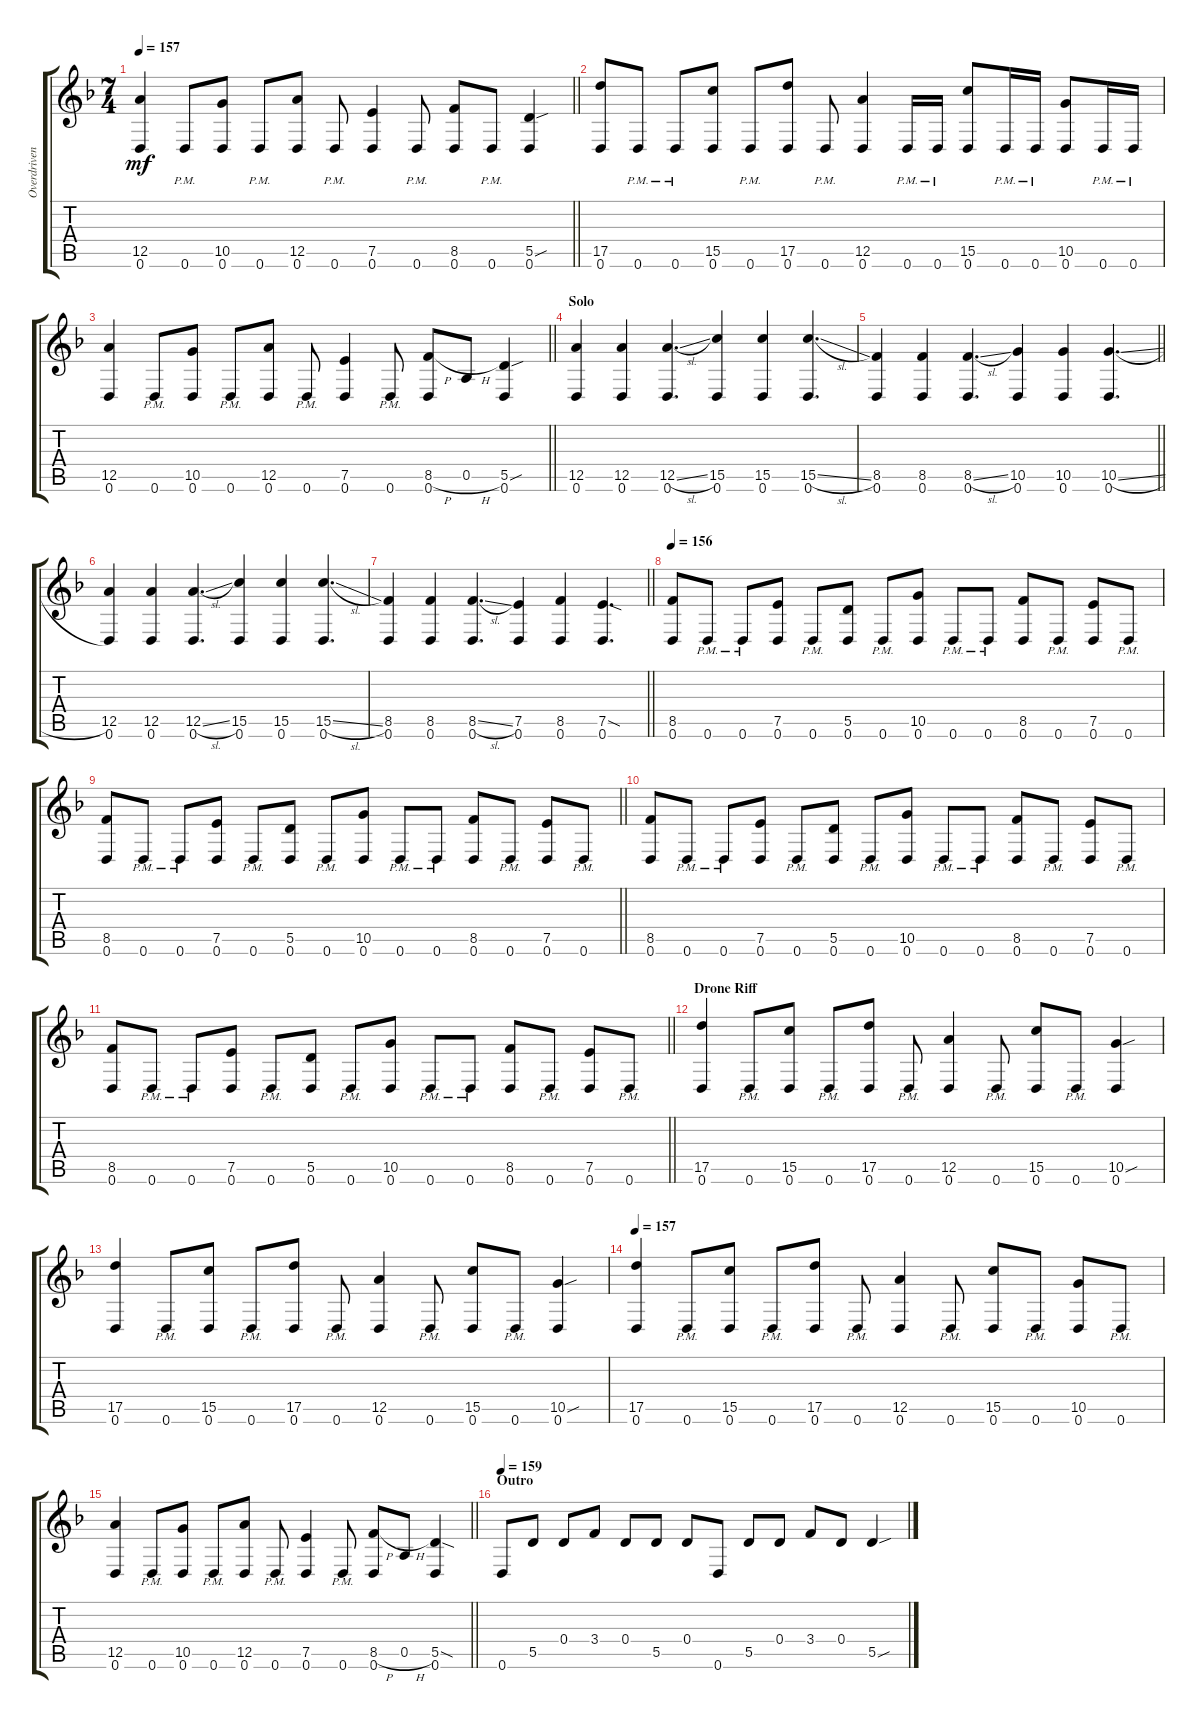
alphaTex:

\track ("Overdriven Guitar" "Overdriven") {instrument overdrivenguitar}
\staff {score tabs}
\tuning (E4 B3 G3 D3 A2 D2) {hide}
\ts (7 4)
\tempo 157
\clef g2
\barLineRight lightlight
\ks dminor
(12.5 0.6).4{dy mf} 0.6{pm}.8 (10.5 0.6).8 0.6{pm}.8 (12.5 0.6).8 0.6{pm}.8 (7.5 0.6).4 0.6{pm}.8 (8.5 0.6).8 0.6{pm}.8 (5.5{sou} 0.6).4 |
(17.5 0.6).8 0.6{pm}.8 0.6{pm}.8 (15.5 0.6).8 0.6{pm}.8 (17.5 0.6).8 0.6{pm}.8 (12.5 0.6).4 0.6{pm}.16 0.6{pm}.16 (15.5 0.6).8 0.6{pm}.16 0.6{pm}.16 (10.5 0.6).8 0.6{pm}.16 0.6{pm}.16 |
\barLineRight lightlight
(12.5 0.6).4 0.6{pm}.8 (10.5 0.6).8 0.6{pm}.8 (12.5 0.6).8 0.6{pm}.8 (7.5 0.6).4 0.6{pm}.8 (8.5{h} 0.6).8 0.5{h}.8 (5.5{sou} 0.6).4 |
\section ("" "Solo")
(12.5 0.6).4 (12.5 0.6).4 (12.5{sl} 0.6).4{d} (15.5 0.6).4 (15.5 0.6).4 (15.5{sl} 0.6).4{d} |
\barLineRight lightlight
(8.5 0.6).4 (8.5 0.6).4 (8.5{sl} 0.6).4{d} (10.5 0.6).4 (10.5 0.6).4 (10.5{sl} 0.6).4{d} |
(12.5 0.6).4 (12.5 0.6).4 (12.5{sl} 0.6).4{d} (15.5 0.6).4 (15.5 0.6).4 (15.5{sl} 0.6).4{d} |
\barLineRight lightlight
(8.5 0.6).4 (8.5 0.6).4 (8.5{sl} 0.6).4{d} (7.5 0.6).4 (8.5 0.6).4 (7.5{sod} 0.6).4{d} |
\section ("" "")
\tempo 156
(8.5 0.6).8 0.6{pm}.8 0.6{pm}.8 (7.5 0.6).8 0.6{pm}.8 (5.5 0.6).8 0.6{pm}.8 (10.5 0.6).8 0.6{pm}.8 0.6{pm}.8 (8.5 0.6).8 0.6{pm}.8 (7.5 0.6).8 0.6{pm}.8 |
\barLineRight lightlight
(8.5 0.6).8 0.6{pm}.8 0.6{pm}.8 (7.5 0.6).8 0.6{pm}.8 (5.5 0.6).8 0.6{pm}.8 (10.5 0.6).8 0.6{pm}.8 0.6{pm}.8 (8.5 0.6).8 0.6{pm}.8 (7.5 0.6).8 0.6{pm}.8 |
(8.5 0.6).8 0.6{pm}.8 0.6{pm}.8 (7.5 0.6).8 0.6{pm}.8 (5.5 0.6).8 0.6{pm}.8 (10.5 0.6).8 0.6{pm}.8 0.6{pm}.8 (8.5 0.6).8 0.6{pm}.8 (7.5 0.6).8 0.6{pm}.8 |
\barLineRight lightlight
(8.5 0.6).8 0.6{pm}.8 0.6{pm}.8 (7.5 0.6).8 0.6{pm}.8 (5.5 0.6).8 0.6{pm}.8 (10.5 0.6).8 0.6{pm}.8 0.6{pm}.8 (8.5 0.6).8 0.6{pm}.8 (7.5 0.6).8 0.6{pm}.8 |
\section ("" "Drone Riff")
(17.5 0.6).4 0.6{pm}.8 (15.5 0.6).8 0.6{pm}.8 (17.5 0.6).8 0.6{pm}.8 (12.5 0.6).4 0.6{pm}.8 (15.5 0.6).8 0.6{pm}.8 (10.5{sou} 0.6).4 |
(17.5 0.6).4 0.6{pm}.8 (15.5 0.6).8 0.6{pm}.8 (17.5 0.6).8 0.6{pm}.8 (12.5 0.6).4 0.6{pm}.8 (15.5 0.6).8 0.6{pm}.8 (10.5{sou} 0.6).4 |
\tempo 157
(17.5 0.6).4 0.6{pm}.8 (15.5 0.6).8 0.6{pm}.8 (17.5 0.6).8 0.6{pm}.8 (12.5 0.6).4 0.6{pm}.8 (15.5 0.6).8 0.6{pm}.8 (10.5 0.6).8 0.6{pm}.8 |
\barLineRight lightlight
(12.5 0.6).4 0.6{pm}.8 (10.5 0.6).8 0.6{pm}.8 (12.5 0.6).8 0.6{pm}.8 (7.5 0.6).4 0.6{pm}.8 (8.5{h} 0.6).8 0.5{h}.8 (5.5{sod} 0.6).4 |
\section ("" "Outro")
\tempo 159
0.6.8 5.5.8 0.4.8 3.4.8 0.4.8 5.5.8 0.4.8 0.6.8 5.5.8 0.4.8 3.4.8 0.4.8 5.5{sou}.4
